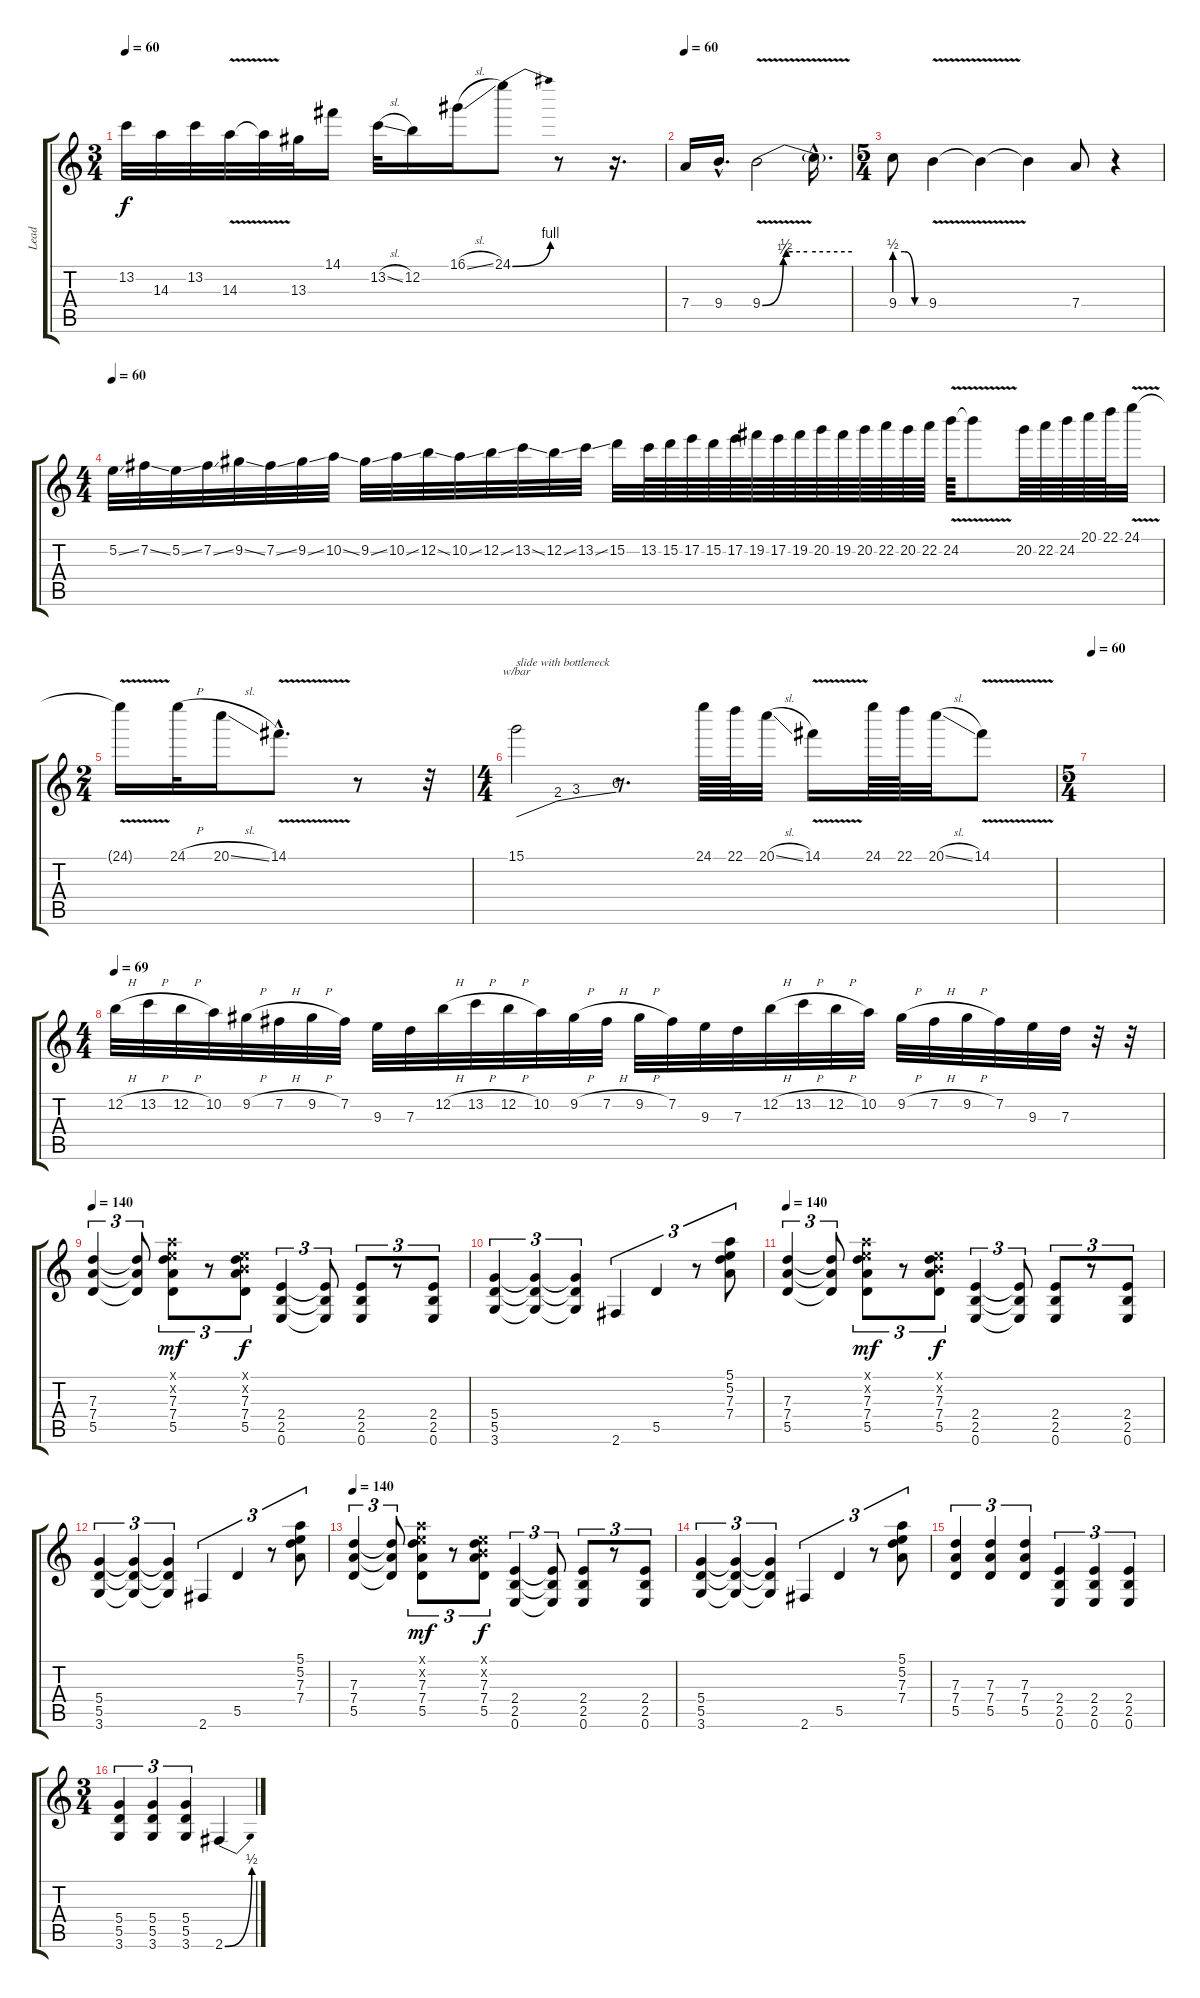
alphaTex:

\track ("Lead" "Lead") {instrument overdrivenguitar}
\staff {score tabs}
\tuning (E4 B3 G3 D3 A2 E2) {hide}
\ts (3 4)
\tempo 60
\clef g2
\ks c
13.2.32{dy f} 14.3.32 13.2.32 14.3{v}.32 14.3{t}.32 13.3.32 14.1.16 13.2{sl}.32 12.2.16 16.1{sl}.16 24.1{be (bend 0 0 60 4)}.8 r.8 r.16{d} |
\tempo 60
7.4.16 9.4{hac}.16{d} 9.4{be (custom 0 0 14 1 16 2 30 2 60 2) v}.2 9.4{hac t}.16{d} |
\ts (5 4)
9.4{be (custom 0 2 20 2 40 0 60 0)}.8 9.4{v}.4 9.4{t}.4 9.4{t}.4 7.4.8 r.4 |
\ts (4 4)
\tempo 60
5.2{ss}.32 7.2{ss}.32 5.2{ss}.32 7.2{ss}.32 9.2{ss}.32 7.2{ss}.32 9.2{ss}.32 10.2{ss}.32 9.2{ss}.32 10.2{ss}.32 12.2{ss}.32 10.2{ss}.32 12.2{ss}.32 13.2{ss}.32 12.2{ss}.32 13.2{ss}.32 15.2.32 13.2.64 15.2.64 17.2.64 15.2.64 17.2.64 19.2.64 17.2.64 19.2.64 20.2.64 19.2.64 20.2.64 22.2.64 20.2.64 22.2.64 24.2{v}.64 24.2{t}.8 20.2.64 22.2.64 24.2.64 20.1.64 22.1.64 24.1{v}.32 |
\ts (2 4)
24.1{t}.16 24.1{h}.32 20.1{sl}.16 14.1{v hac}.8{d} r.8 r.32 |
\ts (4 4)
15.1.2{tbe (custom default 0 0 25 8 36 12 60 24) txt "slide with bottleneck"} r.8{d} 24.1.64 22.1.64 20.1{sl}.32 14.1{v}.16 24.1.64 22.1.64 20.1{sl}.32 14.1{v}.8 |
\ts (5 4)
\tempo 60
|
\ts (4 4)
\tempo 69
12.2{h}.32 13.2{h}.32 12.2{h}.32 10.2.32 9.2{h}.32 7.2{h}.32 9.2{h}.32 7.2.32 9.3.32 7.3.32 12.2{h}.32 13.2{h}.32 12.2{h}.32 10.2.32 9.2{h}.32 7.2{h}.32 9.2{h}.32 7.2.32 9.3.32 7.3.32 12.2{h}.32 13.2{h}.32 12.2{h}.32 10.2.32 9.2{h}.32 7.2{h}.32 9.2{h}.32 7.2.32 9.3.32 7.3.32 r.32 r.32 |
\tempo 140
(7.3 7.4 5.5).4{tu (3 2)} (7.3{t} 7.4{t} 5.5{t}).8{tu (3 2)} (5.1{x} 5.2{x} 7.3 7.4 5.5).8{tu (3 2) dy mf} r.8{tu (3 2)} (0.1{x} 0.2{x} 7.3 7.4 5.5).8{tu (3 2) dy f} (2.4 2.5 0.6).4{tu (3 2)} (2.4{t} 2.5{t} 0.6{t}).8{tu (3 2)} (2.4 2.5 0.6).8{tu (3 2)} r.8{tu (3 2)} (2.4 2.5 0.6).8{tu (3 2)} |
(5.4 5.5 3.6).4{tu (3 2)} (5.4{t} 5.5{t} 3.6{t}).4{tu (3 2)} (5.4{t} 5.5{t} 3.6{t}).4{tu (3 2)} 2.6.4{tu (3 2)} 5.5.4{tu (3 2)} r.8{tu (3 2)} (5.1 5.2 7.3 7.4).8{tu (3 2)} |
\tempo 140
(7.3 7.4 5.5).4{tu (3 2)} (7.3{t} 7.4{t} 5.5{t}).8{tu (3 2)} (5.1{x} 5.2{x} 7.3 7.4 5.5).8{tu (3 2) dy mf} r.8{tu (3 2)} (0.1{x} 0.2{x} 7.3 7.4 5.5).8{tu (3 2) dy f} (2.4 2.5 0.6).4{tu (3 2)} (2.4{t} 2.5{t} 0.6{t}).8{tu (3 2)} (2.4 2.5 0.6).8{tu (3 2)} r.8{tu (3 2)} (2.4 2.5 0.6).8{tu (3 2)} |
(5.4 5.5 3.6).4{tu (3 2)} (5.4{t} 5.5{t} 3.6{t}).4{tu (3 2)} (5.4{t} 5.5{t} 3.6{t}).4{tu (3 2)} 2.6.4{tu (3 2)} 5.5.4{tu (3 2)} r.8{tu (3 2)} (5.1 5.2 7.3 7.4).8{tu (3 2)} |
\tempo 140
(7.3 7.4 5.5).4{tu (3 2)} (7.3{t} 7.4{t} 5.5{t}).8{tu (3 2)} (5.1{x} 5.2{x} 7.3 7.4 5.5).8{tu (3 2) dy mf} r.8{tu (3 2)} (0.1{x} 0.2{x} 7.3 7.4 5.5).8{tu (3 2) dy f} (2.4 2.5 0.6).4{tu (3 2)} (2.4{t} 2.5{t} 0.6{t}).8{tu (3 2)} (2.4 2.5 0.6).8{tu (3 2)} r.8{tu (3 2)} (2.4 2.5 0.6).8{tu (3 2)} |
(5.4 5.5 3.6).4{tu (3 2)} (5.4{t} 5.5{t} 3.6{t}).4{tu (3 2)} (5.4{t} 5.5{t} 3.6{t}).4{tu (3 2)} 2.6.4{tu (3 2)} 5.5.4{tu (3 2)} r.8{tu (3 2)} (5.1 5.2 7.3 7.4).8{tu (3 2)} |
(7.3 7.4 5.5).4{tu (3 2)} (7.3 7.4 5.5).4{tu (3 2)} (7.3 7.4 5.5).4{tu (3 2)} (2.4 2.5 0.6).4{tu (3 2)} (2.4 2.5 0.6).4{tu (3 2)} (2.4 2.5 0.6).4{tu (3 2)} |
\ts (3 4)
(5.4 5.5 3.6).4{tu (3 2)} (5.4 5.5 3.6).4{tu (3 2)} (5.4 5.5 3.6).4{tu (3 2)} 2.6{be (bend 0 0 60 2)}.4
